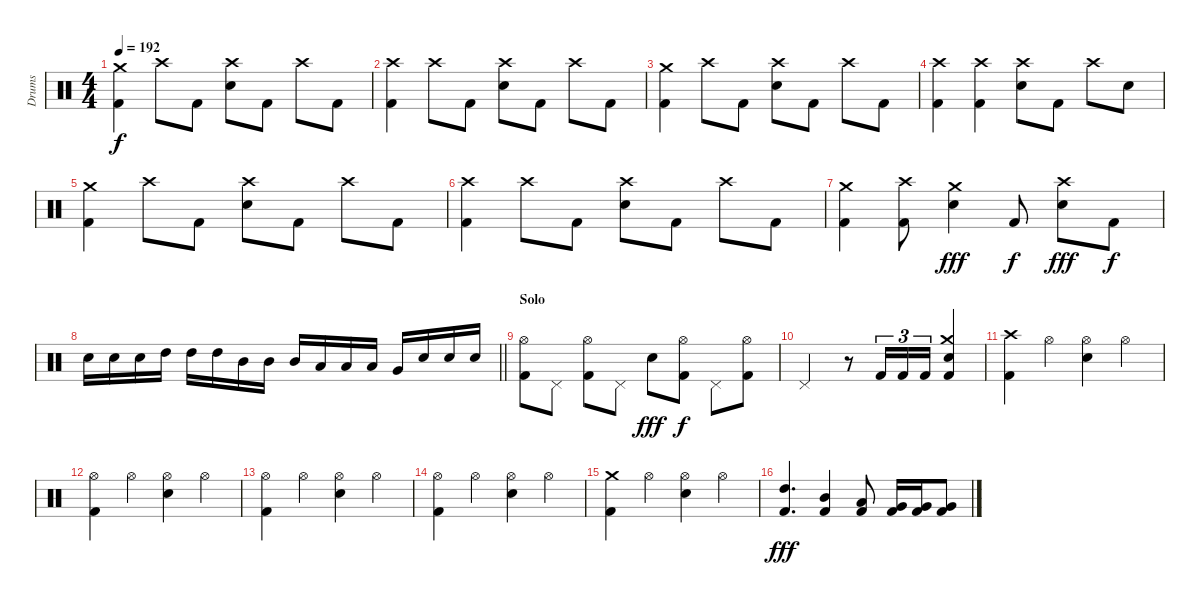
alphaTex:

\track ("Drums" "Drums") {instrument percussion}
\staff {score}
\articulation defaults
\ts (4 4)
\tempo 192
\clef neutral
\ks c
("Kick (hit) 2" "Crash medium (hit)").4{dy f} "Crash high (hit)".8 "Kick (hit) 2".8 ("Electric Snare (hit)" "Crash high (hit)").8 "Kick (hit) 2".8 "Crash high (hit)".8 "Kick (hit) 2".8 |
("Kick (hit) 2" "Crash high (hit)").4 "Crash high (hit)".8 "Kick (hit) 2".8 ("Electric Snare (hit)" "Crash high (hit)").8 "Kick (hit) 2".8 "Crash high (hit)".8 "Kick (hit) 2".8 |
("Kick (hit) 2" "Crash medium (hit)").4 "Crash high (hit)".8 "Kick (hit) 2".8 ("Electric Snare (hit)" "Crash high (hit)").8 "Kick (hit) 2".8 "Crash high (hit)".8 "Kick (hit) 2".8 |
("Kick (hit) 2" "Crash high (hit)").4 ("Kick (hit) 2" "Crash high (hit)").4 ("Electric Snare (hit)" "Crash high (hit)").8 "Kick (hit) 2".8 "Crash high (hit)".8 "Electric Snare (hit)".8 |
("Kick (hit) 2" "Crash medium (hit)").4 "Crash high (hit)".8 "Kick (hit) 2".8 ("Electric Snare (hit)" "Crash high (hit)").8 "Kick (hit) 2".8 "Crash high (hit)".8 "Kick (hit) 2".8 |
("Kick (hit) 2" "Crash high (hit)").4 "Crash high (hit)".8 "Kick (hit) 2".8 ("Electric Snare (hit)" "Crash high (hit)").8 "Kick (hit) 2".8 "Crash high (hit)".8 "Kick (hit) 2".8 |
("Kick (hit) 2" "Crash medium (hit)").4 ("Kick (hit) 2" "Crash high (hit)").8 ("Electric Snare (hit)" "Crash medium (hit)").4{dy fff} "Kick (hit) 2".8{dy f} ("Electric Snare (hit)" "Crash high (hit)").8{dy fff} "Kick (hit) 2".8{dy f} |
\barLineRight lightlight "Electric Snare (hit)".16 "Electric Snare (hit)".16 "Electric Snare (hit)".16 "High Tom (hit)".16 "High Tom (hit)".16 "High Tom (hit)".16 "Mid Tom (hit)".16 "Mid Tom (hit)".16 "Mid Tom (hit)".16 "Low Tom (hit)".16 "Low Tom (hit)".16 "Low Tom (hit)".16 "Very Low Tom (hit)".16 "Electric Snare (hit)".16 "Electric Snare (hit)".16 "Electric Snare (hit)".16
|
\section ("" "Solo")
("Kick (hit) 2" "Hi-Hat (open)").8 "Pedal Hi-Hat (hit)".8 ("Kick (hit) 2" "Hi-Hat (open)").8 "Pedal Hi-Hat (hit)".8 "Electric Snare (hit)".8{dy fff} ("Kick (hit) 2" "Hi-Hat (open)").8{dy f} "Pedal Hi-Hat (hit)".8 ("Kick (hit) 2" "Hi-Hat (open)").8 |
"Pedal Hi-Hat (hit)".2 r.8 "Kick (hit) 2".16{tu (3 2)} "Kick (hit) 2".16{tu (3 2)} "Kick (hit) 2".16{tu (3 2)} ("Kick (hit) 2" "Electric Snare (hit)" "Crash medium (hit)").4 |
("Kick (hit) 2" "Crash high (hit)").4 "Hi-Hat (open)".4 ("Electric Snare (hit)" "Hi-Hat (open)").4 "Hi-Hat (open)".4 |
("Kick (hit) 2" "Hi-Hat (open)").4 "Hi-Hat (open)".4 ("Electric Snare (hit)" "Hi-Hat (open)").4 "Hi-Hat (open)".4 |
("Kick (hit) 2" "Hi-Hat (open)").4 "Hi-Hat (open)".4 ("Electric Snare (hit)" "Hi-Hat (open)").4 "Hi-Hat (open)".4 |
("Kick (hit) 2" "Hi-Hat (open)").4 "Hi-Hat (open)".4 ("Electric Snare (hit)" "Hi-Hat (open)").4 "Hi-Hat (open)".4 |
("Kick (hit) 2" "Crash medium (hit)").4 "Hi-Hat (open)".4 ("Electric Snare (hit)" "Hi-Hat (open)").4 "Hi-Hat (open)".4 |
("Kick (hit) 2" "High Tom (hit)").4{d dy fff} ("Kick (hit) 2" "Mid Tom (hit)").4 ("Kick (hit) 2" "Low Tom (hit)").8 ("Kick (hit) 2" "Very Low Tom (hit)").16 ("Kick (hit) 2" "Very Low Tom (hit)").16 ("Kick (hit) 2" "Very Low Tom (hit)").8
